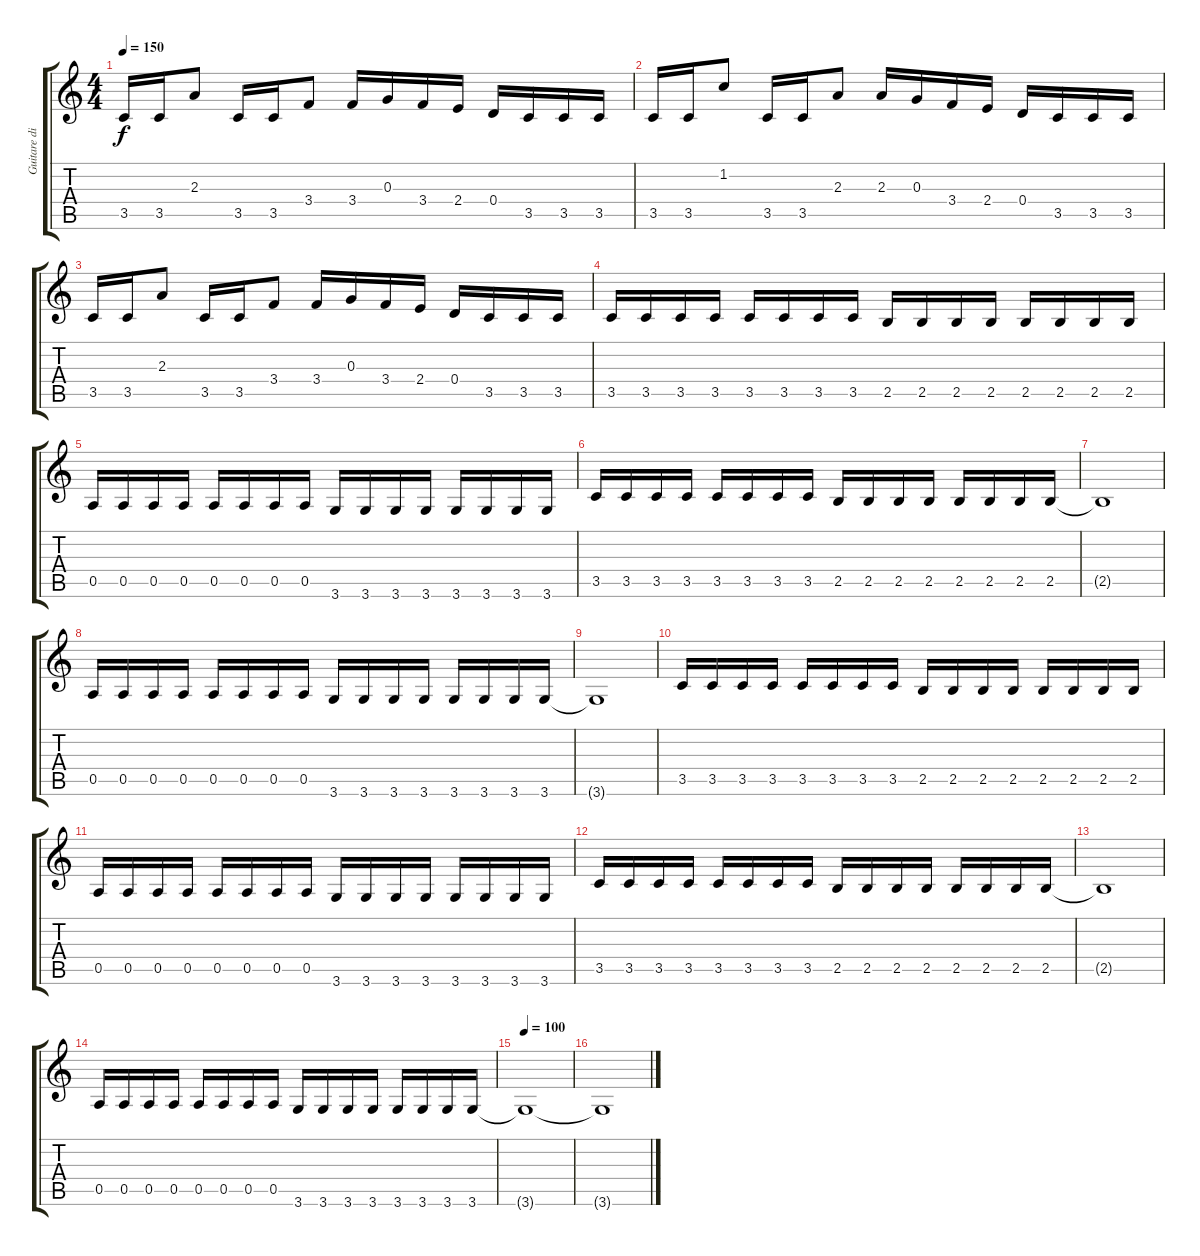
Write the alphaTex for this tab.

\track ("Guitare disto" "Guitare di") {instrument distortionguitar}
\staff {score tabs}
\tuning (E4 B3 G3 D3 A2 E2) {hide}
\ts (4 4)
\tempo 150
\clef g2
\ks c
3.5.16{dy f} 3.5.16 2.3.8 3.5.16 3.5.16 3.4.8 3.4.16 0.3.16 3.4.16 2.4.16 0.4.16 3.5.16 3.5.16 3.5.16 |
3.5.16 3.5.16 1.2.8 3.5.16 3.5.16 2.3.8 2.3.16 0.3.16 3.4.16 2.4.16 0.4.16 3.5.16 3.5.16 3.5.16 |
3.5.16 3.5.16 2.3.8 3.5.16 3.5.16 3.4.8 3.4.16 0.3.16 3.4.16 2.4.16 0.4.16 3.5.16 3.5.16 3.5.16 |
3.5.16 3.5.16 3.5.16 3.5.16 3.5.16 3.5.16 3.5.16 3.5.16 2.5.16 2.5.16 2.5.16 2.5.16 2.5.16 2.5.16 2.5.16 2.5.16 |
0.5.16 0.5.16 0.5.16 0.5.16 0.5.16 0.5.16 0.5.16 0.5.16 3.6.16 3.6.16 3.6.16 3.6.16 3.6.16 3.6.16 3.6.16 3.6.16 |
3.5.16 3.5.16 3.5.16 3.5.16 3.5.16 3.5.16 3.5.16 3.5.16 2.5.16 2.5.16 2.5.16 2.5.16 2.5.16 2.5.16 2.5.16 2.5.16 |
2.5{t}.1 |
0.5.16 0.5.16 0.5.16 0.5.16 0.5.16 0.5.16 0.5.16 0.5.16 3.6.16 3.6.16 3.6.16 3.6.16 3.6.16 3.6.16 3.6.16 3.6.16 |
3.6{t}.1 |
3.5.16 3.5.16 3.5.16 3.5.16 3.5.16 3.5.16 3.5.16 3.5.16 2.5.16 2.5.16 2.5.16 2.5.16 2.5.16 2.5.16 2.5.16 2.5.16 |
0.5.16 0.5.16 0.5.16 0.5.16 0.5.16 0.5.16 0.5.16 0.5.16 3.6.16 3.6.16 3.6.16 3.6.16 3.6.16 3.6.16 3.6.16 3.6.16 |
3.5.16 3.5.16 3.5.16 3.5.16 3.5.16 3.5.16 3.5.16 3.5.16 2.5.16 2.5.16 2.5.16 2.5.16 2.5.16 2.5.16 2.5.16 2.5.16 |
2.5{t}.1 |
0.5.16 0.5.16 0.5.16 0.5.16 0.5.16 0.5.16 0.5.16 0.5.16 3.6.16 3.6.16 3.6.16 3.6.16 3.6.16 3.6.16 3.6.16 3.6.16 |
\tempo 100
3.6{t}.1 |
3.6{t}.1
